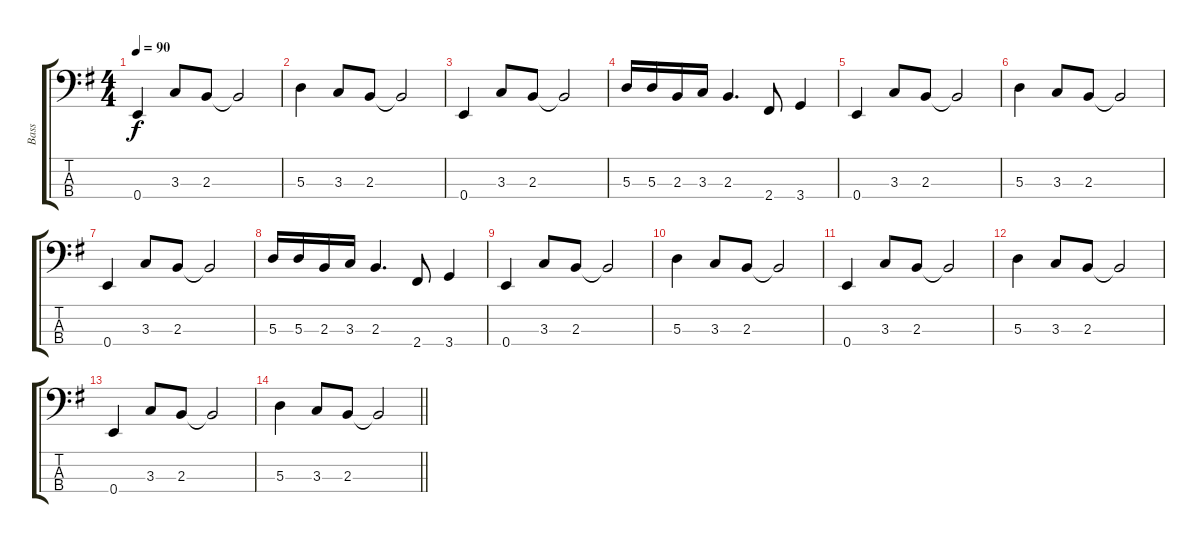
\track ("Bass" "Bass") {instrument electricbassfinger}
\staff {score tabs}
\tuning (G2 D2 A1 E1) {hide}
\ts (4 4)
\tempo 90
\clef f4
\ks g
0.4.4{dy f} 3.3.8 2.3.8 2.3{t}.2 |
5.3.4 3.3.8 2.3.8 2.3{t}.2 |
0.4.4 3.3.8 2.3.8 2.3{t}.2 |
5.3.16 5.3.16 2.3.16 3.3.16 2.3.4{d} 2.4.8 3.4.4 |
0.4.4 3.3.8 2.3.8 2.3{t}.2 |
5.3.4 3.3.8 2.3.8 2.3{t}.2 |
0.4.4 3.3.8 2.3.8 2.3{t}.2 |
5.3.16 5.3.16 2.3.16 3.3.16 2.3.4{d} 2.4.8 3.4.4 |
0.4.4 3.3.8 2.3.8 2.3{t}.2 |
5.3.4 3.3.8 2.3.8 2.3{t}.2 |
0.4.4 3.3.8 2.3.8 2.3{t}.2 |
5.3.4 3.3.8 2.3.8 2.3{t}.2 |
0.4.4 3.3.8 2.3.8 2.3{t}.2 |
\barLineRight lightlight
5.3.4 3.3.8 2.3.8 2.3{t}.2
